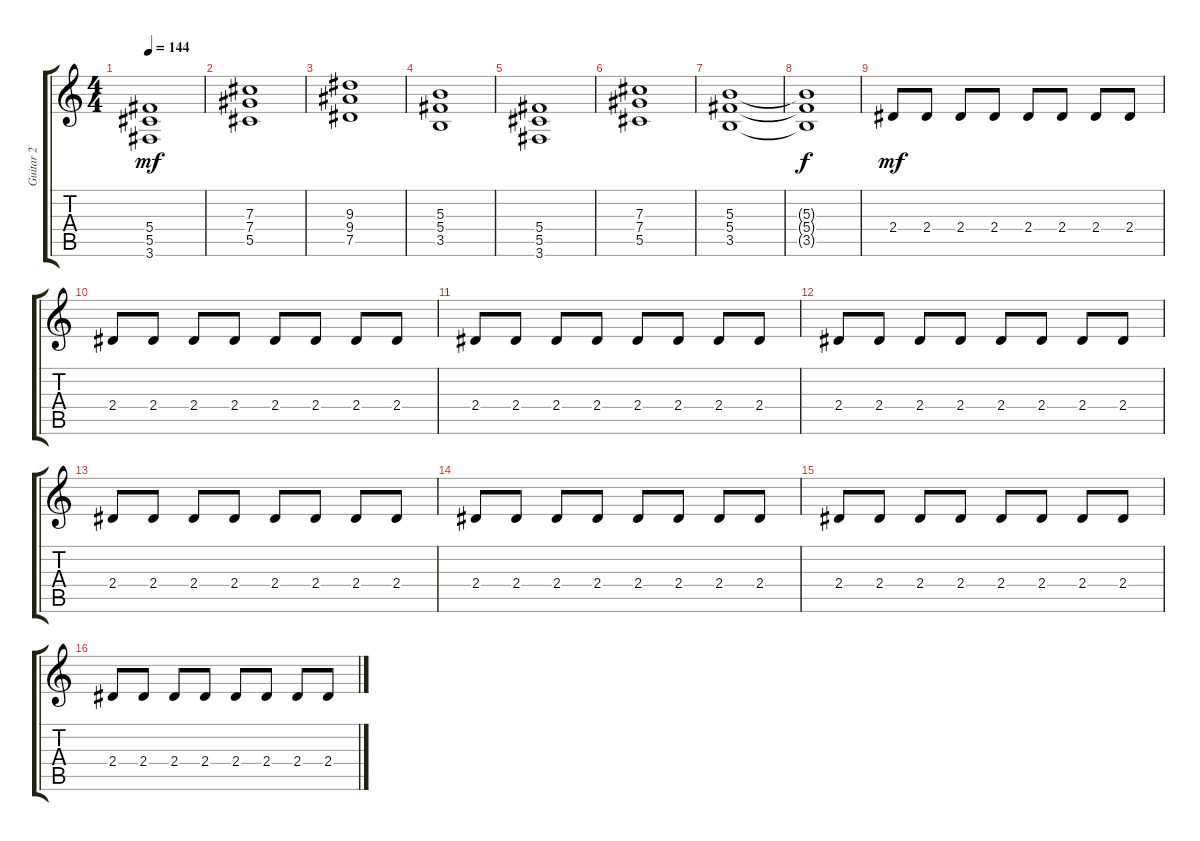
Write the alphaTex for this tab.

\track ("Guitar 2" "Guitar 2") {instrument overdrivenguitar}
\staff {score tabs}
\tuning (Eb4 Bb3 Gb3 Db3 Ab2 Eb2) {hide}
\ts (4 4)
\tempo 144
\clef g2
\ks c
(5.4 5.5 3.6).1{dy mf} |
(7.3 7.4 5.5).1 |
(9.3 9.4 7.5).1 |
(5.3 5.4 3.5).1 |
(5.4 5.5 3.6).1 |
(7.3 7.4 5.5).1 |
(5.3 5.4 3.5).1 |
(5.3{t} 5.4{t} 3.5{t}).1{dy f} |
2.4.8{dy mf} 2.4.8 2.4.8 2.4.8 2.4.8 2.4.8 2.4.8 2.4.8 |
2.4.8 2.4.8 2.4.8 2.4.8 2.4.8 2.4.8 2.4.8 2.4.8 |
2.4.8 2.4.8 2.4.8 2.4.8 2.4.8 2.4.8 2.4.8 2.4.8 |
2.4.8 2.4.8 2.4.8 2.4.8 2.4.8 2.4.8 2.4.8 2.4.8 |
2.4.8 2.4.8 2.4.8 2.4.8 2.4.8 2.4.8 2.4.8 2.4.8 |
2.4.8 2.4.8 2.4.8 2.4.8 2.4.8 2.4.8 2.4.8 2.4.8 |
2.4.8 2.4.8 2.4.8 2.4.8 2.4.8 2.4.8 2.4.8 2.4.8 |
2.4.8 2.4.8 2.4.8 2.4.8 2.4.8 2.4.8 2.4.8 2.4.8
